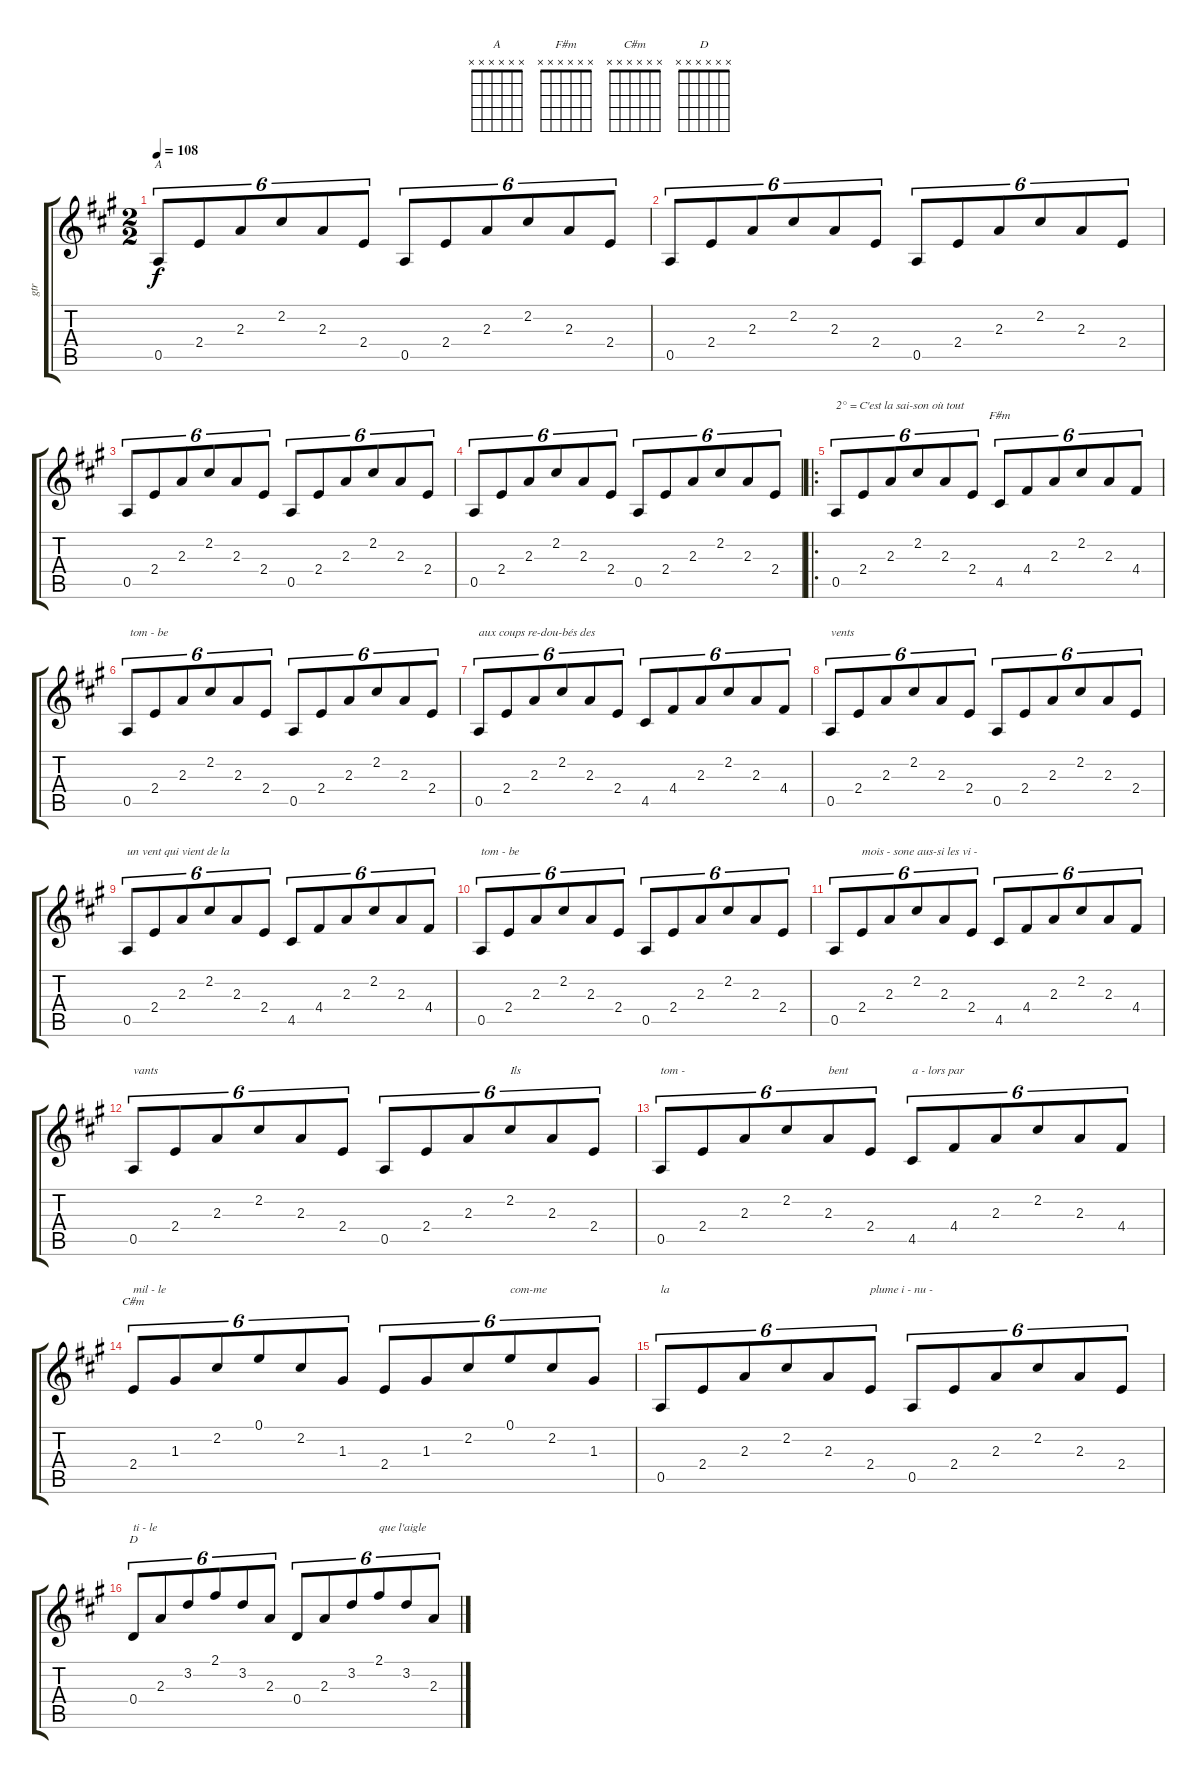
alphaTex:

\track ("gtr" "gtr") {instrument acousticguitarnylon}
\staff {score tabs}
\tuning (E4 B3 G3 D3 A2 E2) {hide}
\chord ("A" x x x x x x)
\chord ("F#m" x x x x x x)
\chord ("C#m" x x x x x x)
\chord ("D" x x x x x x)
\ts (2 2)
\tempo 108
\clef g2
\ks a
0.5.8{tu (6 4) ch "A" dy f instrument acousticguitarnylon} 2.4.8{tu (6 4)} 2.3.8{tu (6 4)} 2.2.8{tu (6 4)} 2.3.8{tu (6 4)} 2.4.8{tu (6 4)} 0.5.8{tu (6 4)} 2.4.8{tu (6 4)} 2.3.8{tu (6 4)} 2.2.8{tu (6 4)} 2.3.8{tu (6 4)} 2.4.8{tu (6 4)} |
0.5.8{tu (6 4)} 2.4.8{tu (6 4)} 2.3.8{tu (6 4)} 2.2.8{tu (6 4)} 2.3.8{tu (6 4)} 2.4.8{tu (6 4)} 0.5.8{tu (6 4)} 2.4.8{tu (6 4)} 2.3.8{tu (6 4)} 2.2.8{tu (6 4)} 2.3.8{tu (6 4)} 2.4.8{tu (6 4)} |
0.5.8{tu (6 4)} 2.4.8{tu (6 4)} 2.3.8{tu (6 4)} 2.2.8{tu (6 4)} 2.3.8{tu (6 4)} 2.4.8{tu (6 4)} 0.5.8{tu (6 4)} 2.4.8{tu (6 4)} 2.3.8{tu (6 4)} 2.2.8{tu (6 4)} 2.3.8{tu (6 4)} 2.4.8{tu (6 4)} |
0.5.8{tu (6 4)} 2.4.8{tu (6 4)} 2.3.8{tu (6 4)} 2.2.8{tu (6 4)} 2.3.8{tu (6 4)} 2.4.8{tu (6 4)} 0.5.8{tu (6 4)} 2.4.8{tu (6 4)} 2.3.8{tu (6 4)} 2.2.8{tu (6 4)} 2.3.8{tu (6 4)} 2.4.8{tu (6 4)} |
\ro
0.5.8{tu (6 4) txt "2° = C'est la sai-son où tout"} 2.4.8{tu (6 4)} 2.3.8{tu (6 4)} 2.2.8{tu (6 4)} 2.3.8{tu (6 4)} 2.4.8{tu (6 4)} 4.5.8{tu (6 4) ch "F#m"} 4.4.8{tu (6 4)} 2.3.8{tu (6 4)} 2.2.8{tu (6 4)} 2.3.8{tu (6 4)} 4.4.8{tu (6 4)} |
0.5.8{tu (6 4) txt " tom - be"} 2.4.8{tu (6 4)} 2.3.8{tu (6 4)} 2.2.8{tu (6 4)} 2.3.8{tu (6 4)} 2.4.8{tu (6 4)} 0.5.8{tu (6 4)} 2.4.8{tu (6 4)} 2.3.8{tu (6 4)} 2.2.8{tu (6 4)} 2.3.8{tu (6 4)} 2.4.8{tu (6 4)} |
0.5.8{tu (6 4) txt "aux coups re-dou-bés des"} 2.4.8{tu (6 4)} 2.3.8{tu (6 4)} 2.2.8{tu (6 4)} 2.3.8{tu (6 4)} 2.4.8{tu (6 4)} 4.5.8{tu (6 4)} 4.4.8{tu (6 4)} 2.3.8{tu (6 4)} 2.2.8{tu (6 4)} 2.3.8{tu (6 4)} 4.4.8{tu (6 4)} |
0.5.8{tu (6 4) txt "vents"} 2.4.8{tu (6 4)} 2.3.8{tu (6 4)} 2.2.8{tu (6 4)} 2.3.8{tu (6 4)} 2.4.8{tu (6 4)} 0.5.8{tu (6 4)} 2.4.8{tu (6 4)} 2.3.8{tu (6 4)} 2.2.8{tu (6 4)} 2.3.8{tu (6 4)} 2.4.8{tu (6 4)} |
0.5.8{tu (6 4) txt "un vent qui vient de la"} 2.4.8{tu (6 4)} 2.3.8{tu (6 4)} 2.2.8{tu (6 4)} 2.3.8{tu (6 4)} 2.4.8{tu (6 4)} 4.5.8{tu (6 4)} 4.4.8{tu (6 4)} 2.3.8{tu (6 4)} 2.2.8{tu (6 4)} 2.3.8{tu (6 4)} 4.4.8{tu (6 4)} |
0.5.8{tu (6 4) txt "tom - be "} 2.4.8{tu (6 4)} 2.3.8{tu (6 4)} 2.2.8{tu (6 4)} 2.3.8{tu (6 4)} 2.4.8{tu (6 4)} 0.5.8{tu (6 4)} 2.4.8{tu (6 4)} 2.3.8{tu (6 4)} 2.2.8{tu (6 4)} 2.3.8{tu (6 4)} 2.4.8{tu (6 4)} |
0.5.8{tu (6 4)} 2.4.8{tu (6 4) txt "mois - sone aus-si les vi -"} 2.3.8{tu (6 4)} 2.2.8{tu (6 4)} 2.3.8{tu (6 4)} 2.4.8{tu (6 4)} 4.5.8{tu (6 4)} 4.4.8{tu (6 4)} 2.3.8{tu (6 4)} 2.2.8{tu (6 4)} 2.3.8{tu (6 4)} 4.4.8{tu (6 4)} |
0.5.8{tu (6 4) txt "vants "} 2.4.8{tu (6 4)} 2.3.8{tu (6 4)} 2.2.8{tu (6 4)} 2.3.8{tu (6 4)} 2.4.8{tu (6 4)} 0.5.8{tu (6 4)} 2.4.8{tu (6 4)} 2.3.8{tu (6 4)} 2.2.8{tu (6 4) txt "Ils"} 2.3.8{tu (6 4)} 2.4.8{tu (6 4)} |
0.5.8{tu (6 4) txt "tom -"} 2.4.8{tu (6 4)} 2.3.8{tu (6 4)} 2.2.8{tu (6 4)} 2.3.8{tu (6 4) txt "bent"} 2.4.8{tu (6 4)} 4.5.8{tu (6 4) txt "a - lors par"} 4.4.8{tu (6 4)} 2.3.8{tu (6 4)} 2.2.8{tu (6 4)} 2.3.8{tu (6 4)} 4.4.8{tu (6 4)} |
2.4.8{tu (6 4) ch "C#m" txt "mil - le"} 1.3.8{tu (6 4)} 2.2.8{tu (6 4)} 0.1.8{tu (6 4)} 2.2.8{tu (6 4)} 1.3.8{tu (6 4)} 2.4.8{tu (6 4)} 1.3.8{tu (6 4)} 2.2.8{tu (6 4)} 0.1.8{tu (6 4) txt "com-me "} 2.2.8{tu (6 4)} 1.3.8{tu (6 4)} |
0.5.8{tu (6 4) txt "la"} 2.4.8{tu (6 4)} 2.3.8{tu (6 4)} 2.2.8{tu (6 4)} 2.3.8{tu (6 4)} 2.4.8{tu (6 4) txt "plume i - nu -"} 0.5.8{tu (6 4)} 2.4.8{tu (6 4)} 2.3.8{tu (6 4)} 2.2.8{tu (6 4)} 2.3.8{tu (6 4)} 2.4.8{tu (6 4)} |
0.4.8{tu (6 4) ch "D" txt "ti - le"} 2.3.8{tu (6 4)} 3.2.8{tu (6 4)} 2.1.8{tu (6 4)} 3.2.8{tu (6 4)} 2.3.8{tu (6 4)} 0.4.8{tu (6 4)} 2.3.8{tu (6 4)} 3.2.8{tu (6 4)} 2.1.8{tu (6 4) txt "que l'aigle"} 3.2.8{tu (6 4)} 2.3.8{tu (6 4)}
